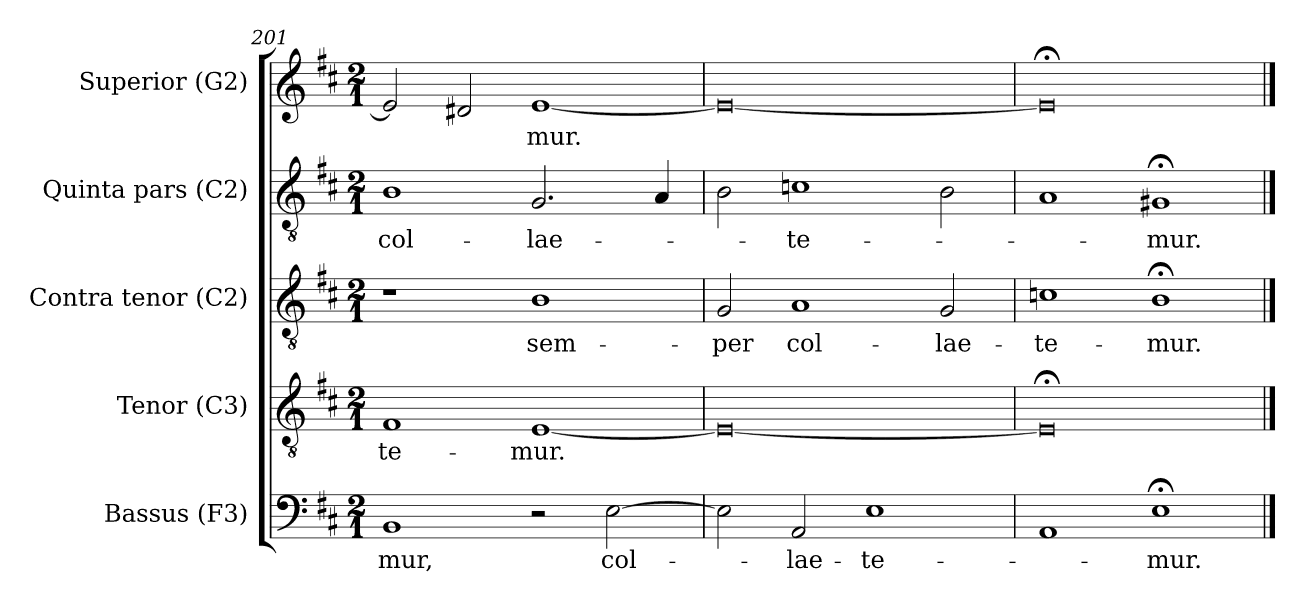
**kern	**text	**kern	**text	**kern	**text	**kern	**text	**kern	**text
*part5	*part5	*part4	*part4	*part3	*part3	*part2	*part2	*part1	*part1
*staff5	*staff5	*staff4	*staff4	*staff3	*staff3	*staff2	*staff2	*staff1	*staff1
*I"Bassus (F3)	*	*I"Tenor (C3)	*	*I"Contra tenor (C2)	*	*I"Quinta pars (C2)	*	*I"Superior (G2)	*
*I'B.	*	*I'T.	*	*I'C.	*	*I'QP.	*	*I'S.	*
*clefF4	*	*clefGv2	*	*clefGv2	*	*clefGv2	*	*clefG2	*
*	*	*ITrd7c12	*	*ITrd7c12	*	*ITrd7c12	*	*	*
*k[f#c#]	*	*k[f#c#]	*	*k[f#c#]	*	*k[f#c#]	*	*k[f#c#]	*
*D:	*	*D:	*	*D:	*	*D:	*	*D:	*
*M2/1	*	*M2/1	*	*M2/1	*	*M2/1	*	*M2/1	*
=201	=201	=201	=201	=201	=201	=201	=201	=201	=201
!	!LO:LY:b:color=#000000	!	!	!	!	!	!	!	!
!	!	!	!LO:LY:b:color=#000000	!	!	!	!	!	!
!	!	!	!	!	!	!	!LO:LY:b:color=#000000	!	!
1BBi	-mur,	1FF#i	-te-	1r	.	1BBi	col-	2ei/]	.
.	.	.	.	.	.	.	.	2d#i/	.
!	!	!	!LO:LY:b:color=#000000	!	!	!	!	!	!
!	!	!	!	!	!LO:LY:b:color=#000000	!	!	!	!
!	!	!	!	!	!	!	!LO:LY:b:color=#000000	!	!
!	!	!	!	!	!	!	!	!	!LO:LY:b:color=#000000
2r	.	[1EEi	-mur.	1BBi	sem-	2.GGi/	-lae-	[1ei	-mur.
!	!LO:LY:b:color=#000000	!	!	!	!	!	!	!	!
[2Ei\	col-	.	.	.	.	.	.	.	.
.	.	.	.	.	.	4AAi/	.	.	.
=202	=202	=202	=202	=202	=202	=202	=202	=202	=202
!	!	!	!	!	!LO:LY:b:color=#000000	!	!	!	!
2Ei\]	.	0EEi_	.	2GGi/	-per	2BBi\	.	0ei_	.
!	!LO:LY:b:color=#000000	!	!	!	!	!	!	!	!
!	!	!	!	!	!LO:LY:b:color=#000000	!	!	!	!
!	!	!	!	!	!	!	!LO:LY:b:color=#000000	!	!
2AAi/	-lae-	.	.	1AAi	col-	1Ci	-te-	.	.
!	!LO:LY:b:color=#000000	!	!	!	!	!	!	!	!
1Ei	-te-	.	.	.	.	.	.	.	.
!	!	!	!	!	!LO:LY:b:color=#000000	!	!	!	!
.	.	.	.	2GGi/	-lae-	2BBi\	.	.	.
=203	=203	=203	=203	=203	=203	=203	=203	=203	=203
!	!	!	!	!	!LO:LY:b:color=#000000	!	!	!	!
1AAi	.	0EE;i]	.	1Ci	-te-	1AAi	.	0e;i]	.
!	!LO:LY:b:color=#000000	!	!	!	!	!	!	!	!
!	!	!	!	!	!LO:LY:b:color=#000000	!	!	!	!
!	!	!	!	!	!	!	!LO:LY:b:color=#000000	!	!
1E;i	-mur.	.	.	1BB;i	-mur.	1GG#;i	-mur.	.	.
==	==	==	==	==	==	==	==	==	==
*-	*-	*-	*-	*-	*-	*-	*-	*-	*-
